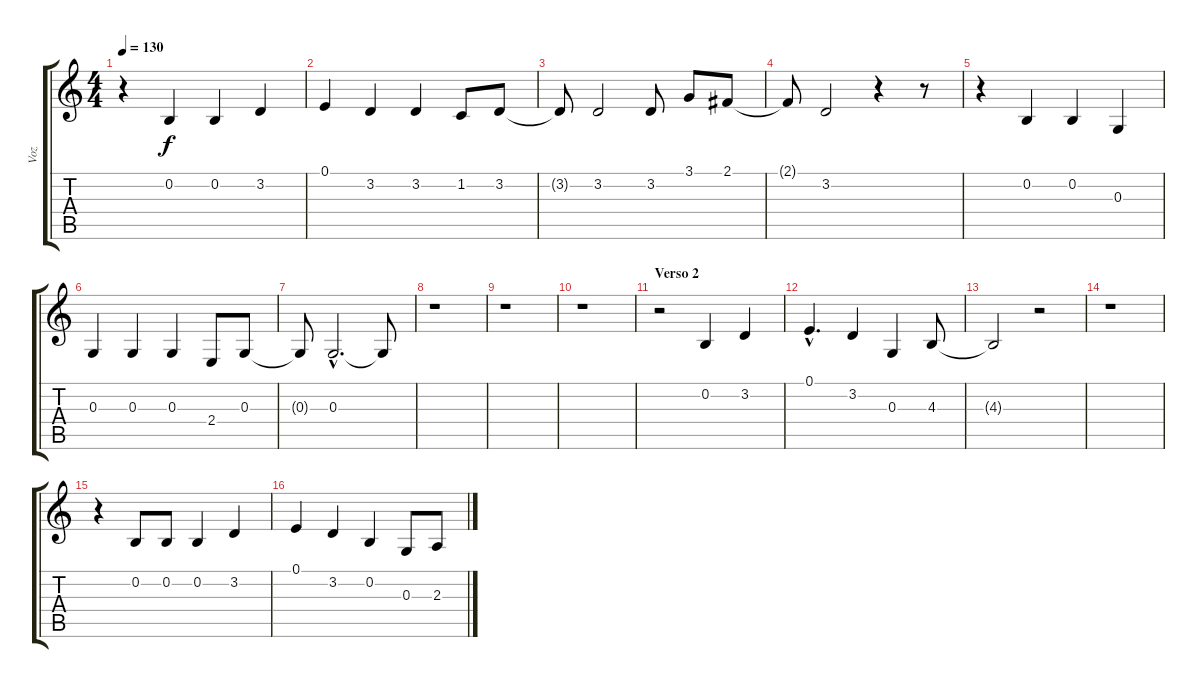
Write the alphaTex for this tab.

\track ("Voz" "Voz") {instrument flute}
\staff {score tabs}
\tuning (E4 B3 G3 D3 A2 E2) {hide}
\ts (4 4)
\tempo 130
\clef g2
\ks c
r.4{dy f} 0.2.4 0.2.4 3.2.4 |
0.1.4 3.2.4 3.2.4 1.2.8 3.2.8 |
3.2{t}.8 3.2.2 3.2.8 3.1.8 2.1.8 |
2.1{t}.8 3.2.2 r.4 r.8 |
r.4 0.2.4 0.2.4 0.3.4 |
0.3.4 0.3.4 0.3.4 2.4.8 0.3.8 |
0.3{t}.8 0.3{hac}.2{d} 0.3{t}.8 |
r.1 |
r.1 |
r.1 |
\section ("" "Verso 2")
r.2 0.2.4 3.2.4 |
0.1{hac}.4{d} 3.2.4 0.3.4 4.3.8 |
4.3{t}.2 r.2 |
r.1 |
r.4 0.2.8 0.2.8 0.2.4 3.2.4 |
0.1.4 3.2.4 0.2.4 0.3.8 2.3.8
